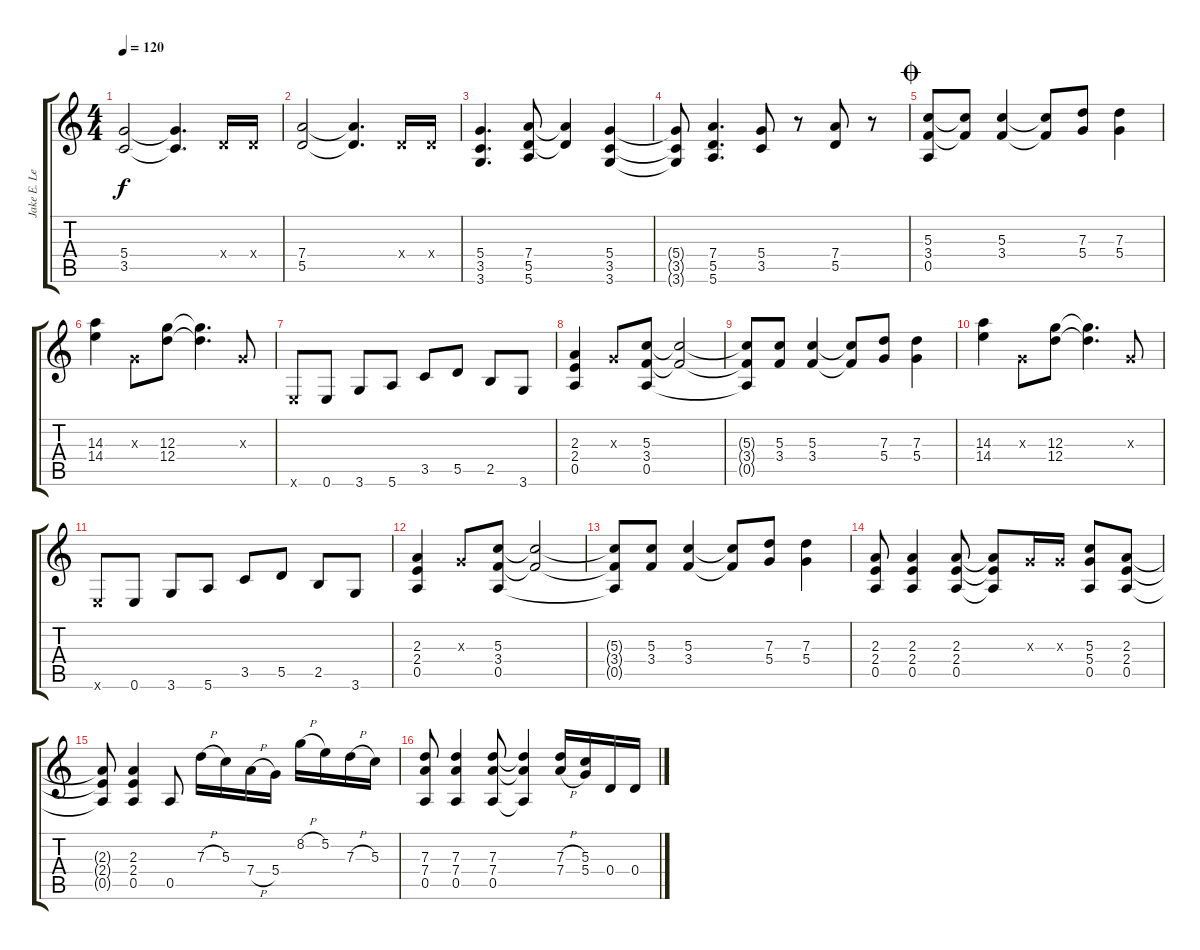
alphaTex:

\track ("Jake E. Lee Rhythm" "Jake E. Le") {instrument overdrivenguitar}
\staff {score tabs}
\tuning (E4 B3 G3 D3 A2 E2) {hide}
\ts (4 4)
\tempo 120
\clef g2
\ks c
(5.4 3.5).2{dy f} (5.4{t} 3.5{t}).4{d} 0.4{x}.16 0.4{x}.16 |
(7.4 5.5).2 (7.4{t} 5.5{t}).4{d} 0.4{x}.16 0.4{x}.16 |
(5.4 3.5 3.6).4{d} (7.4 5.5 5.6).8 (7.4{t} 5.5{t}).4 (5.4 3.5 3.6).4 |
(5.4{t} 3.5{t} 3.6{t}).8 (7.4 5.5 5.6).4{d} (5.4 3.5).8 r.8 (7.4 5.5).8 r.8 |
\jump coda
(5.3 3.4 0.5).8 (5.3{t} 3.4{t}).8 (5.3 3.4).4 (5.3{t} 3.4{t}).8 (7.3 5.4).8 (7.3 5.4).4 |
(14.3 14.4).4 0.3{x}.8 (12.3 12.4).8 (12.3{t} 12.4{t}).4{d} 0.3{x}.8 |
0.6{x}.8 0.6.8 3.6.8 5.6.8 3.5.8 5.5.8 2.5.8 3.6.8 |
(2.3 2.4 0.5).4 0.3{x}.8 (5.3 3.4 0.5).8 (5.3{t} 3.4{t}).2 |
(5.3{t} 3.4{t} 0.5{t}).8 (5.3 3.4).8 (5.3 3.4).4 (5.3{t} 3.4{t}).8 (7.3 5.4).8 (7.3 5.4).4 |
(14.3 14.4).4 0.3{x}.8 (12.3 12.4).8 (12.3{t} 12.4{t}).4{d} 0.3{x}.8 |
0.6{x}.8 0.6.8 3.6.8 5.6.8 3.5.8 5.5.8 2.5.8 3.6.8 |
(2.3 2.4 0.5).4 0.3{x}.8 (5.3 3.4 0.5).8 (5.3{t} 3.4{t}).2 |
(5.3{t} 3.4{t} 0.5{t}).8 (5.3 3.4).8 (5.3 3.4).4 (5.3{t} 3.4{t}).8 (7.3 5.4).8 (7.3 5.4).4 |
(2.3 2.4 0.5).8 (2.3 2.4 0.5).4 (2.3 2.4 0.5).8 (2.3{t} 2.4{t} 0.5{t}).8 0.3{x}.16 0.3{x}.16 (5.3 5.4 0.5).8 (2.3 2.4 0.5).8 |
(2.3{t} 2.4{t} 0.5{t}).8 (2.3 2.4 0.5).4 0.5.8 7.3{h}.16 5.3.16 7.4{h}.16 5.4.16 8.2{h}.16 5.2.16 7.3{h}.16 5.3.16 |
(7.3 7.4 0.5).8 (7.3 7.4 0.5).4 (7.3 7.4 0.5).8 (7.3{t} 7.4{t} 0.5{t}).4 (7.3{h} 7.4{h}).16 (5.3 5.4).16 0.4.16 0.4.16
